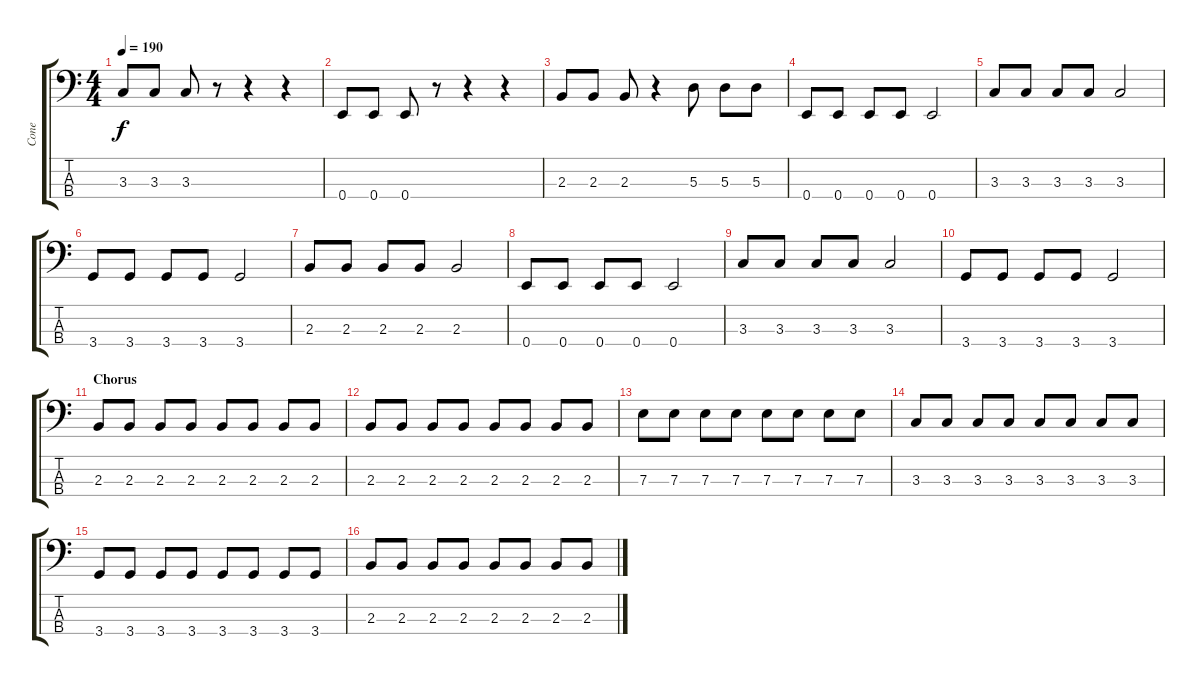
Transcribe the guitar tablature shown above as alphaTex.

\track ("Cone" "Cone") {instrument electricbassfinger}
\staff {score tabs}
\tuning (G2 D2 A1 E1) {hide}
\ts (4 4)
\tempo 190
\clef f4
\ks c
3.3.8{dy f} 3.3.8 3.3.8 r.8 r.4 r.4 |
0.4.8 0.4.8 0.4.8 r.8 r.4 r.4 |
2.3.8 2.3.8 2.3.8 r.4 5.3.8 5.3.8 5.3.8 |
0.4.8 0.4.8 0.4.8 0.4.8 0.4.2 |
3.3.8 3.3.8 3.3.8 3.3.8 3.3.2 |
3.4.8 3.4.8 3.4.8 3.4.8 3.4.2 |
2.3.8 2.3.8 2.3.8 2.3.8 2.3.2 |
0.4.8 0.4.8 0.4.8 0.4.8 0.4.2 |
3.3.8 3.3.8 3.3.8 3.3.8 3.3.2 |
3.4.8 3.4.8 3.4.8 3.4.8 3.4.2 |
\section ("" "Chorus")
2.3.8 2.3.8 2.3.8 2.3.8 2.3.8 2.3.8 2.3.8 2.3.8 |
2.3.8 2.3.8 2.3.8 2.3.8 2.3.8 2.3.8 2.3.8 2.3.8 |
7.3.8 7.3.8 7.3.8 7.3.8 7.3.8 7.3.8 7.3.8 7.3.8 |
3.3.8 3.3.8 3.3.8 3.3.8 3.3.8 3.3.8 3.3.8 3.3.8 |
3.4.8 3.4.8 3.4.8 3.4.8 3.4.8 3.4.8 3.4.8 3.4.8 |
2.3.8 2.3.8 2.3.8 2.3.8 2.3.8 2.3.8 2.3.8 2.3.8
